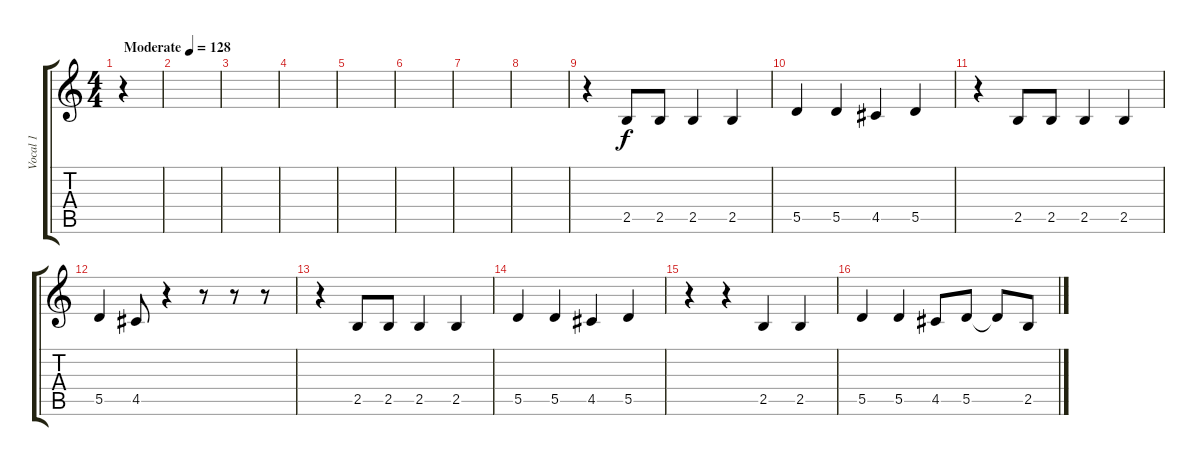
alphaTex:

\track ("Vocal 1" "Vocal 1") {instrument contrabass}
\staff {score tabs}
\tuning (E4 B3 G3 D3 A2 E2) {hide}
\ts (4 4)
\tempo (128 "Moderate")
\clef g2
\ks c
r.4{dy f instrument contrabass} |
|
|
|
|
|
|
|
r.4 2.5.8 2.5.8 2.5.4 2.5.4 |
5.5.4 5.5.4 4.5.4 5.5.4 |
r.4 2.5.8 2.5.8 2.5.4 2.5.4 |
5.5.4 4.5.8 r.4 r.8 r.8 r.8 |
r.4 2.5.8 2.5.8 2.5.4 2.5.4 |
5.5.4 5.5.4 4.5.4 5.5.4 |
r.4 r.4 2.5.4 2.5.4 |
5.5.4 5.5.4 4.5.8 5.5.8 5.5{t}.8 2.5.8
